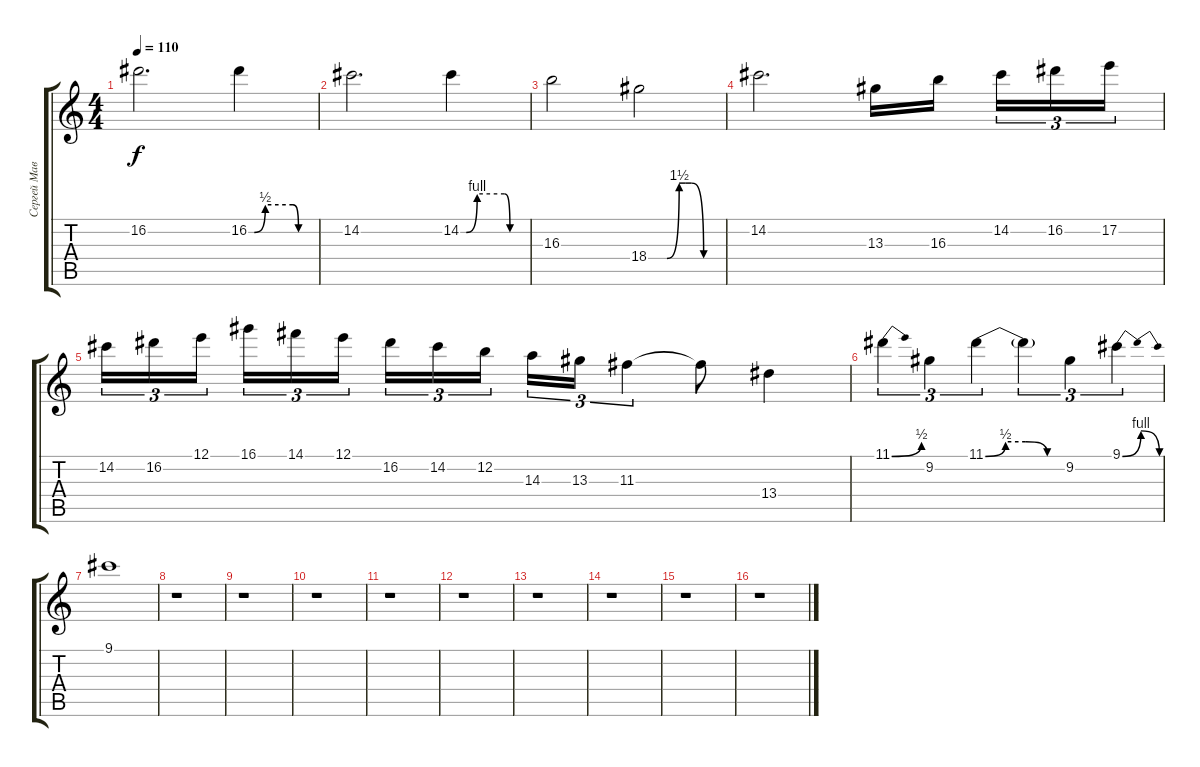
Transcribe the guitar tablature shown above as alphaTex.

\track ("Сергей Маврин" "Сергей Мав") {instrument distortionguitar}
\staff {score tabs}
\tuning (E4 B3 G3 D3 A2 E2) {hide}
\ts (4 4)
\tempo 110
\clef g2
\ks c
16.2.2{d dy f} 16.2{be (custom 0 0 5 0 15 2 40 2 45 0 60 0)}.4 |
14.2.2{d} 14.2{be (custom 0 0 5 0 15 4 40 4 45 0 60 0)}.4 |
16.3.2 18.4{be (custom 0 0 15 0 25 6 30 6 35 6 45 0 60 0)}.2 |
14.2.2{d} 13.3.16 16.3.16{beam splitsecondary} 14.2.16{tu (3 2)} 16.2.16{tu (3 2)} 17.2.16{tu (3 2)} |
14.2.16{tu (3 2)} 16.2.16{tu (3 2)} 12.1.16{tu (3 2) beam splitsecondary} 16.1.16{tu (3 2)} 14.1.16{tu (3 2)} 12.1.16{tu (3 2)} 16.2.16{tu (3 2)} 14.2.16{tu (3 2)} 12.2.16{tu (3 2) beam splitsecondary} 14.3.16{tu (3 2)} 13.3.16{tu (3 2)} 11.3.4{tu (3 2)} 11.3{t}.8 13.4.4 |
11.1{be (bend 0 0 60 2)}.4{tu (3 2)} 9.2.4{tu (3 2)} 11.1{be (custom 0 0 15 2 30 2 46 0 60 0)}.4{tu (3 2)} 11.1{t}.4{tu (3 2)} 9.2.4{tu (3 2)} 9.1{be (bendrelease 0 0 15 4 45 4 60 0)}.4{tu (3 2)} |
9.1.1 |
r.1 |
r.1 |
r.1 |
r.1 |
r.1 |
r.1 |
r.1 |
r.1 |
r.1
